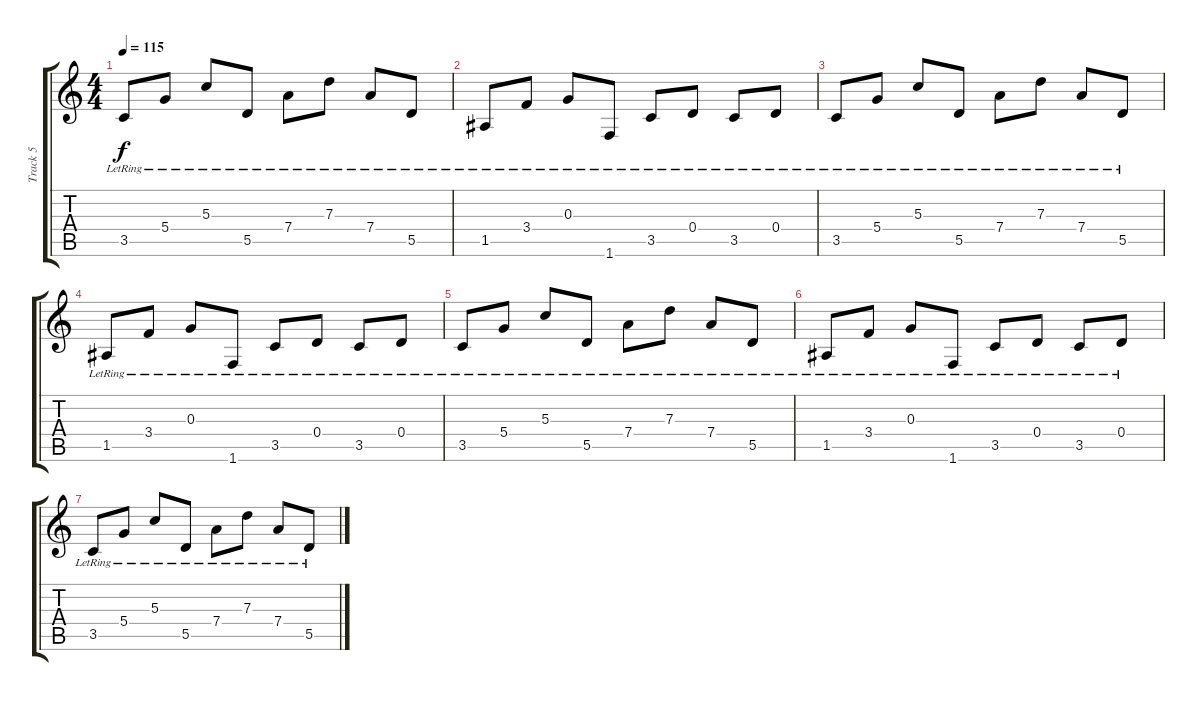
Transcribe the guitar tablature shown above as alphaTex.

\track ("Track 5" "Track 5") {instrument distortionguitar}
\staff {score tabs}
\tuning (E4 B3 G3 D3 A2 E2) {hide}
\ts (4 4)
\tempo 115
\clef g2
\ks c
3.5{lr}.8{dy f} 5.4{lr}.8 5.3{lr}.8 5.5{lr}.8 7.4{lr}.8 7.3{lr}.8 7.4{lr}.8 5.5{lr}.8 |
1.5{lr}.8 3.4{lr}.8 0.3{lr}.8 1.6{lr}.8 3.5{lr}.8 0.4{lr}.8 3.5{lr}.8 0.4{lr}.8 |
3.5{lr}.8 5.4{lr}.8 5.3{lr}.8 5.5{lr}.8 7.4{lr}.8 7.3{lr}.8 7.4{lr}.8 5.5{lr}.8 |
1.5{lr}.8{volume 0} 3.4{lr}.8 0.3{lr}.8 1.6{lr}.8 3.5{lr}.8 0.4{lr}.8 3.5{lr}.8 0.4{lr}.8 |
3.5{lr}.8 5.4{lr}.8 5.3{lr}.8 5.5{lr}.8 7.4{lr}.8 7.3{lr}.8 7.4{lr}.8 5.5{lr}.8 |
1.5{lr}.8 3.4{lr}.8 0.3{lr}.8 1.6{lr}.8 3.5{lr}.8 0.4{lr}.8 3.5{lr}.8 0.4{lr}.8 |
3.5{lr}.8 5.4{lr}.8 5.3{lr}.8 5.5{lr}.8 7.4{lr}.8 7.3{lr}.8 7.4{lr}.8 5.5{lr}.8
